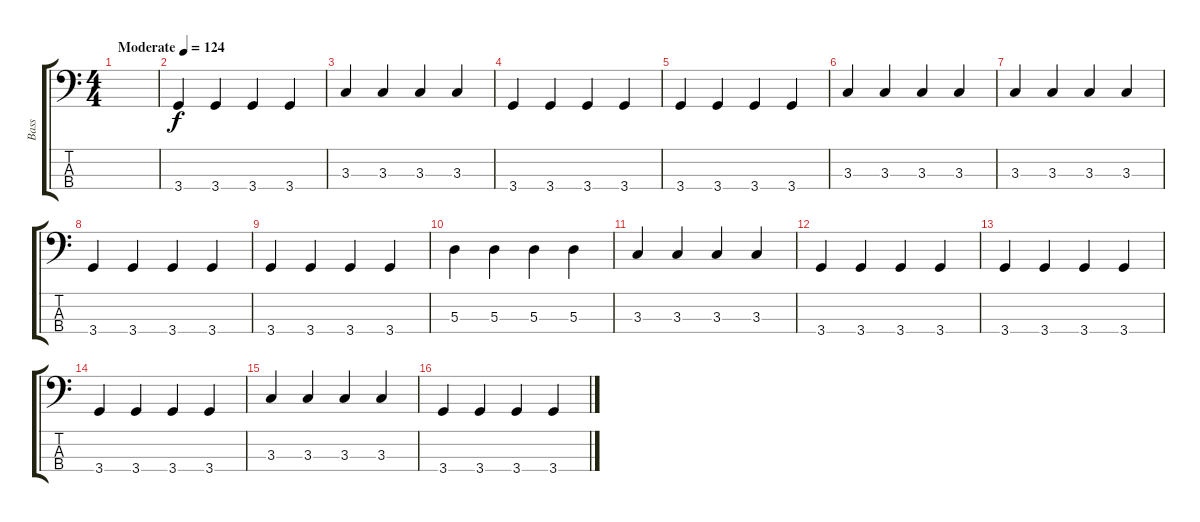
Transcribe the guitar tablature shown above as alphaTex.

\track ("Bass" "Bass") {instrument electricbassfinger}
\staff {score tabs}
\tuning (G2 D2 A1 E1) {hide}
\ts (4 4)
\tempo (124 "Moderate")
\clef f4
\ks c
|
3.4.4 3.4.4 3.4.4 3.4.4 |
3.3.4 3.3.4 3.3.4 3.3.4 |
3.4.4 3.4.4 3.4.4 3.4.4 |
3.4.4 3.4.4 3.4.4 3.4.4 |
3.3.4 3.3.4 3.3.4 3.3.4 |
3.3.4 3.3.4 3.3.4 3.3.4 |
3.4.4 3.4.4 3.4.4 3.4.4 |
3.4.4 3.4.4 3.4.4 3.4.4 |
5.3.4 5.3.4 5.3.4 5.3.4 |
3.3.4 3.3.4 3.3.4 3.3.4 |
3.4.4 3.4.4 3.4.4 3.4.4 |
3.4.4 3.4.4 3.4.4 3.4.4 |
3.4.4 3.4.4 3.4.4 3.4.4 |
3.3.4 3.3.4 3.3.4 3.3.4 |
3.4.4 3.4.4 3.4.4 3.4.4
